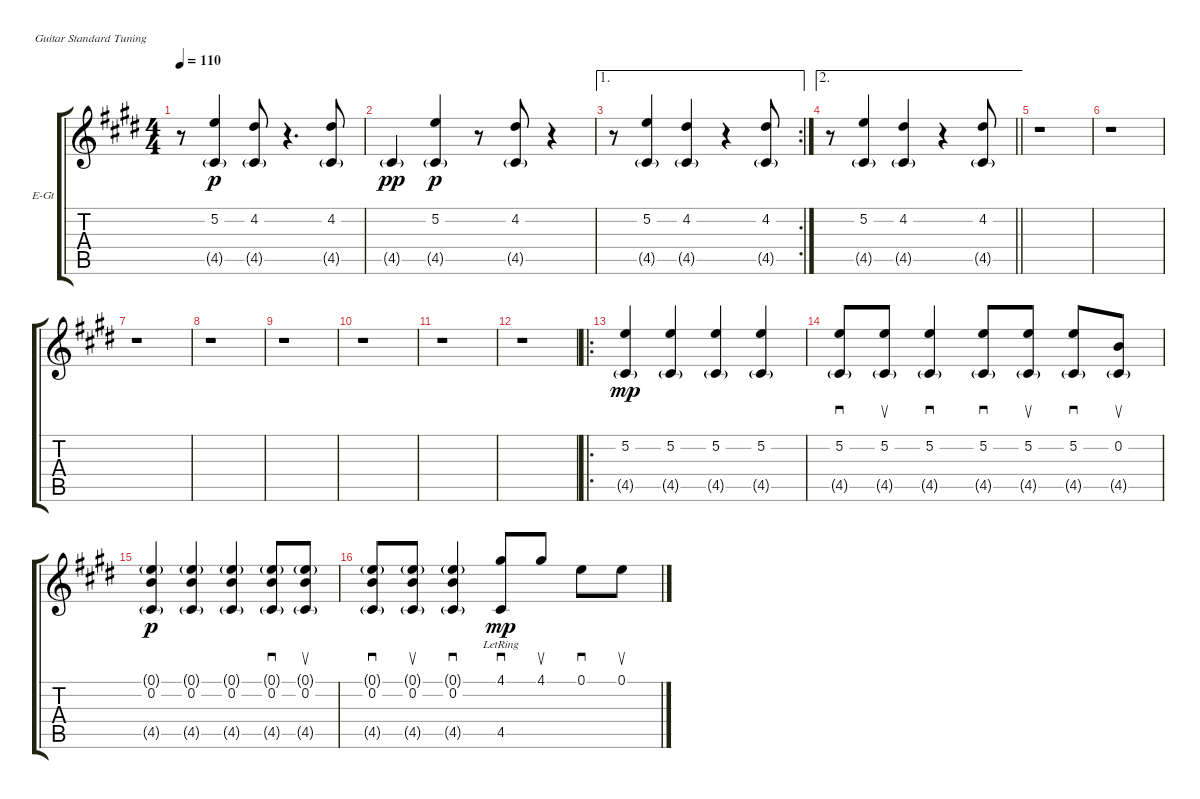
\defaultSystemsLayout 4
\bracketExtendMode groupsimilarinstruments
\firstSystemTrackNameOrientation horizontal
\otherSystemsTrackNameOrientation horizontal
\track ("E-Guitar (right)" "E-Gt") {instrument overdrivenguitar}
\staff {score tabs}
\tuning (E4 B3 G3 D3 A2 E2)
\ts (4 4)
\tempo 110
\clef g2
\ks c#minor
r.8{dy p} (5.2 4.5{g}).4 (4.2 4.5{g}).8 r.4{d} (4.2 4.5{g}).8 |
4.5{g}.4{dy pp} (5.2 4.5{g}).4{dy p} r.8 (4.2 4.5{g}).8 r.4 |
\ae 1
\rc 2
r.8 (5.2 4.5{g}).4 (4.2 4.5{g}).4 r.4 (4.2 4.5{g}).8 |
\ae 2
\barLineRight lightlight
r.8 (5.2 4.5{g}).4 (4.2 4.5{g}).4 r.4 (4.2 4.5{g}).8 |
r.1 |
r.1 |
r.1 |
r.1 |
r.1 |
r.1 |
r.1 |
r.1 |
\ro
(5.2 4.5{g}).4{dy mp} (5.2 4.5{g}).4 (5.2 4.5{g}).4 (5.2 4.5{g}).4 |
(5.2 4.5{g}).8{sd} (5.2 4.5{g}).8{su} (5.2 4.5{g}).4{sd} (5.2 4.5{g}).8{sd} (5.2 4.5{g}).8{su} (5.2 4.5{g}).8{sd} (4.5{g} 0.2).8{su} |
(4.5{g} 0.2 0.1{g}).4{dy p} (4.5{g} 0.2 0.1{g}).4 (4.5{g} 0.2 0.1{g}).4 (4.5{g} 0.2 0.1{g}).8{sd} (4.5{g} 0.2 0.1{g}).8{su} |
(4.5{g} 0.2 0.1{g}).8{sd} (4.5{g} 0.2 0.1{g}).8{su} (4.5{g} 0.2 0.1{g}).4{sd} (4.1 4.5{lr}).8{sd dy mp} 4.1.8{su} 0.1.8{sd} 0.1.8{su}
